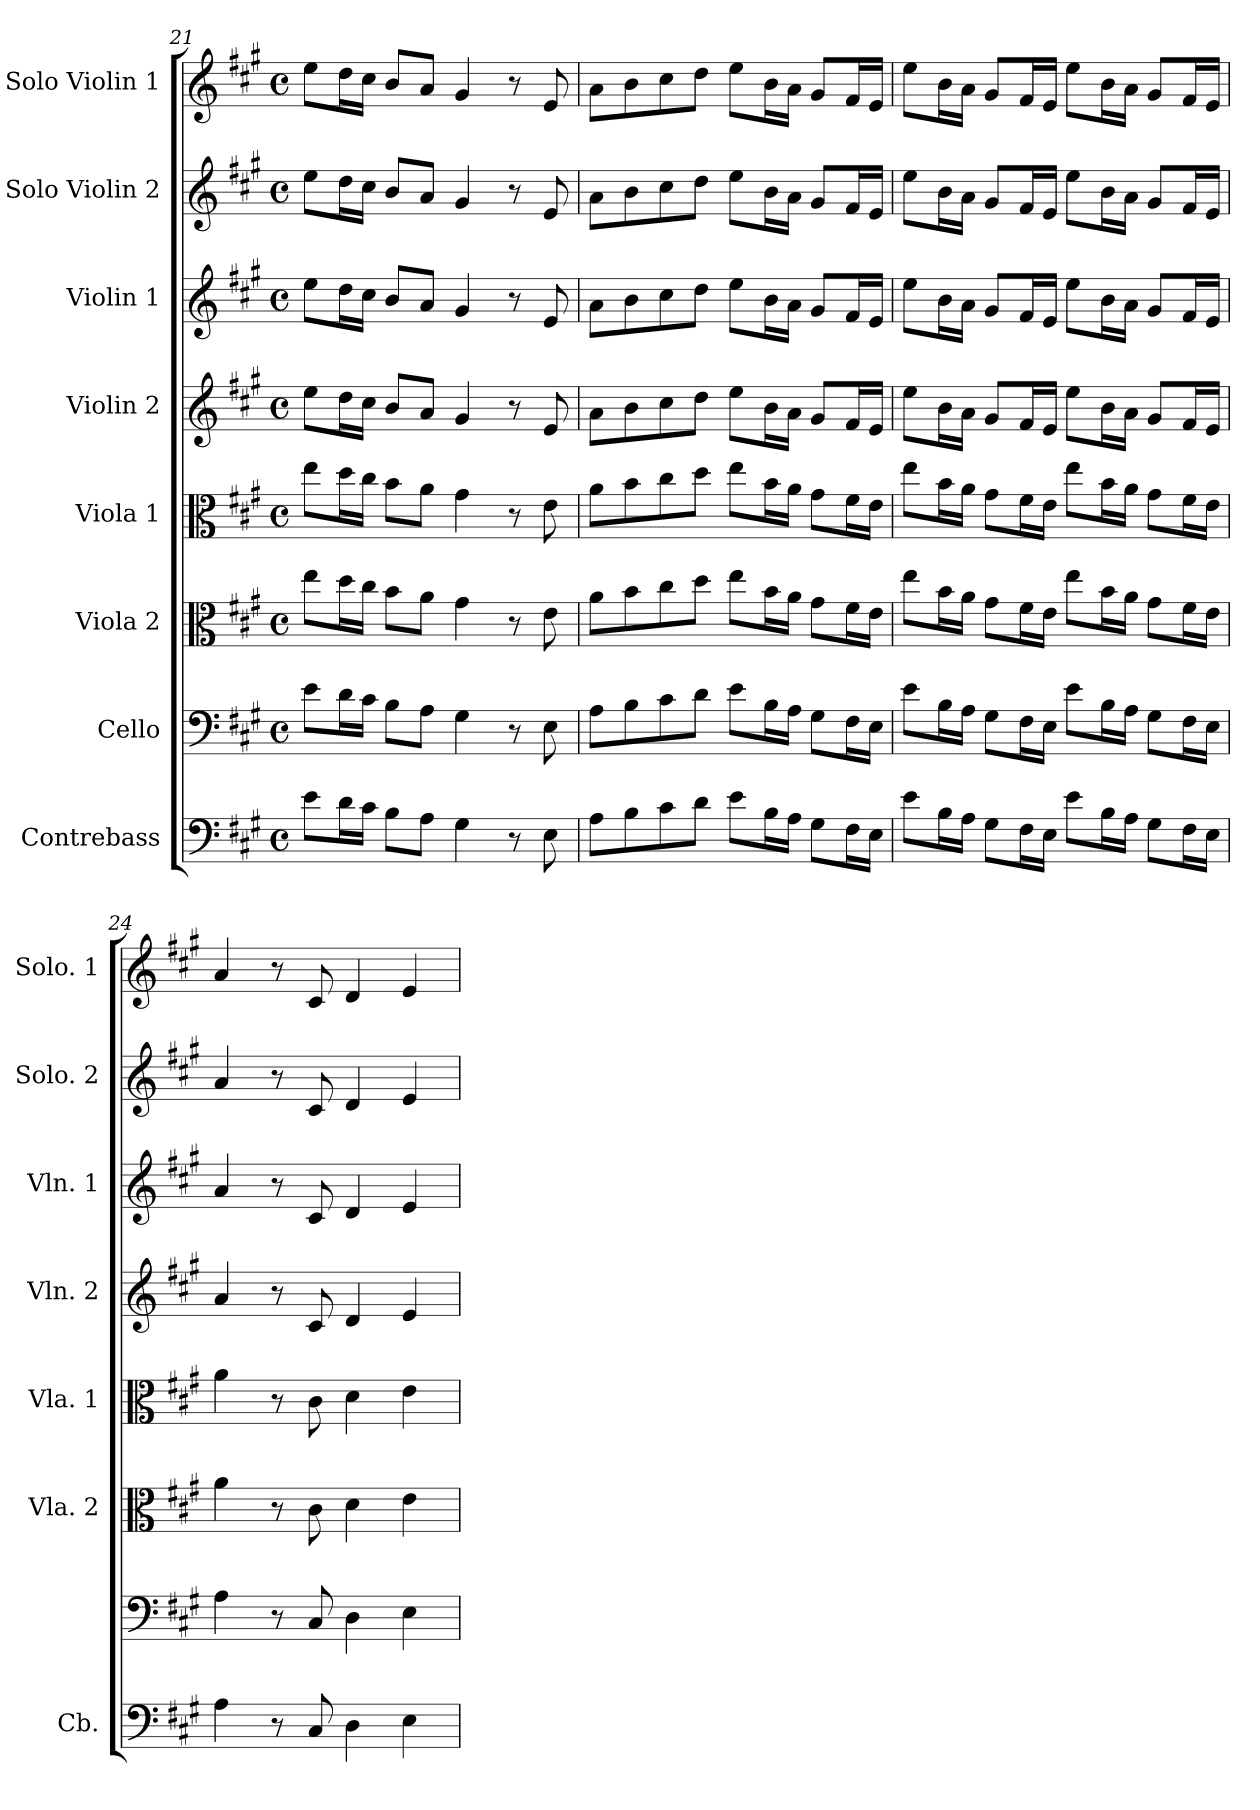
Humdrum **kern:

**kern	**kern	**kern	**kern	**kern	**kern	**kern	**kern
*part8	*part7	*part6	*part5	*part4	*part3	*part2	*part1
*staff8	*staff7	*staff6	*staff5	*staff4	*staff3	*staff2	*staff1
*I"Contrebass	*I"Cello	*I"Viola 2	*I"Viola 1	*I"Violin 2	*I"Violin 1	*I"Solo Violin 2	*I"Solo Violin 1
*I'Cb.	*	*I'Vla. 2	*I'Vla. 1	*I'Vln. 2	*I'Vln. 1	*I'Solo. 2	*I'Solo. 1
*clefF4	*clefF4	*clefC3	*clefC3	*clefG2	*clefG2	*clefG2	*clefG2
*ITrd7c12	*	*	*	*	*	*	*
*k[f#c#g#]	*k[f#c#g#]	*k[f#c#g#]	*k[f#c#g#]	*k[f#c#g#]	*k[f#c#g#]	*k[f#c#g#]	*k[f#c#g#]
*M4/4	*M4/4	*M4/4	*M4/4	*M4/4	*M4/4	*M4/4	*M4/4
*met(c)	*met(c)	*met(c)	*met(c)	*met(c)	*met(c)	*met(c)	*met(c)
=21	=21	=21	=21	=21	=21	=21	=21
8E\L	8e\L	8ee\L	8ee\L	8ee\L	8ee\L	8ee\L	8ee\L
16D\L	16d\L	16dd\L	16dd\L	16dd\L	16dd\L	16dd\L	16dd\L
16C#\JJ	16c#\JJ	16cc#\JJ	16cc#\JJ	16cc#\JJ	16cc#\JJ	16cc#\JJ	16cc#\JJ
8BB\L	8B\L	8b\L	8b\L	8b/L	8b/L	8b/L	8b/L
8AA\J	8A\J	8a\J	8a\J	8a/J	8a/J	8a/J	8a/J
4GG#\	4G#\	4g#\	4g#\	4g#/	4g#/	4g#/	4g#/
8r	8r	8r	8r	8r	8r	8r	8r
8EE\	8E\	8e\	8e\	8e/	8e/	8e/	8e/
!!LO:PB:g=z
=22	=22	=22	=22	=22	=22	=22	=22
8AA\L	8A\L	8a\L	8a\L	8a\L	8a\L	8a\L	8a\L
8BB\	8B\	8b\	8b\	8b\	8b\	8b\	8b\
8C#\	8c#\	8cc#\	8cc#\	8cc#\	8cc#\	8cc#\	8cc#\
8D\J	8d\J	8dd\J	8dd\J	8dd\J	8dd\J	8dd\J	8dd\J
8E\L	8e\L	8ee\L	8ee\L	8ee\L	8ee\L	8ee\L	8ee\L
16BB\L	16B\L	16b\L	16b\L	16b\L	16b\L	16b\L	16b\L
16AA\JJ	16A\JJ	16a\JJ	16a\JJ	16a\JJ	16a\JJ	16a\JJ	16a\JJ
8GG#\L	8G#\L	8g#\L	8g#\L	8g#/L	8g#/L	8g#/L	8g#/L
16FF#\L	16F#\L	16f#\L	16f#\L	16f#/L	16f#/L	16f#/L	16f#/L
16EE\JJ	16E\JJ	16e\JJ	16e\JJ	16e/JJ	16e/JJ	16e/JJ	16e/JJ
=23	=23	=23	=23	=23	=23	=23	=23
8E\L	8e\L	8ee\L	8ee\L	8ee\L	8ee\L	8ee\L	8ee\L
16BB\L	16B\L	16b\L	16b\L	16b\L	16b\L	16b\L	16b\L
16AA\JJ	16A\JJ	16a\JJ	16a\JJ	16a\JJ	16a\JJ	16a\JJ	16a\JJ
8GG#\L	8G#\L	8g#\L	8g#\L	8g#/L	8g#/L	8g#/L	8g#/L
16FF#\L	16F#\L	16f#\L	16f#\L	16f#/L	16f#/L	16f#/L	16f#/L
16EE\JJ	16E\JJ	16e\JJ	16e\JJ	16e/JJ	16e/JJ	16e/JJ	16e/JJ
8E\L	8e\L	8ee\L	8ee\L	8ee\L	8ee\L	8ee\L	8ee\L
16BB\L	16B\L	16b\L	16b\L	16b\L	16b\L	16b\L	16b\L
16AA\JJ	16A\JJ	16a\JJ	16a\JJ	16a\JJ	16a\JJ	16a\JJ	16a\JJ
8GG#\L	8G#\L	8g#\L	8g#\L	8g#/L	8g#/L	8g#/L	8g#/L
16FF#\L	16F#\L	16f#\L	16f#\L	16f#/L	16f#/L	16f#/L	16f#/L
16EE\JJ	16E\JJ	16e\JJ	16e\JJ	16e/JJ	16e/JJ	16e/JJ	16e/JJ
=24	=24	=24	=24	=24	=24	=24	=24
4AA\	4A\	4a\	4a\	4a/	4a/	4a/	4a/
8r	8r	8r	8r	8r	8r	8r	8r
8CC#/	8C#/	8c#\	8c#\	8c#/	8c#/	8c#/	8c#/
4DD\	4D\	4d\	4d\	4d/	4d/	4d/	4d/
4EE\	4E\	4e\	4e\	4e/	4e/	4e/	4e/
=	=	=	=	=	=	=	=
*-	*-	*-	*-	*-	*-	*-	*-
